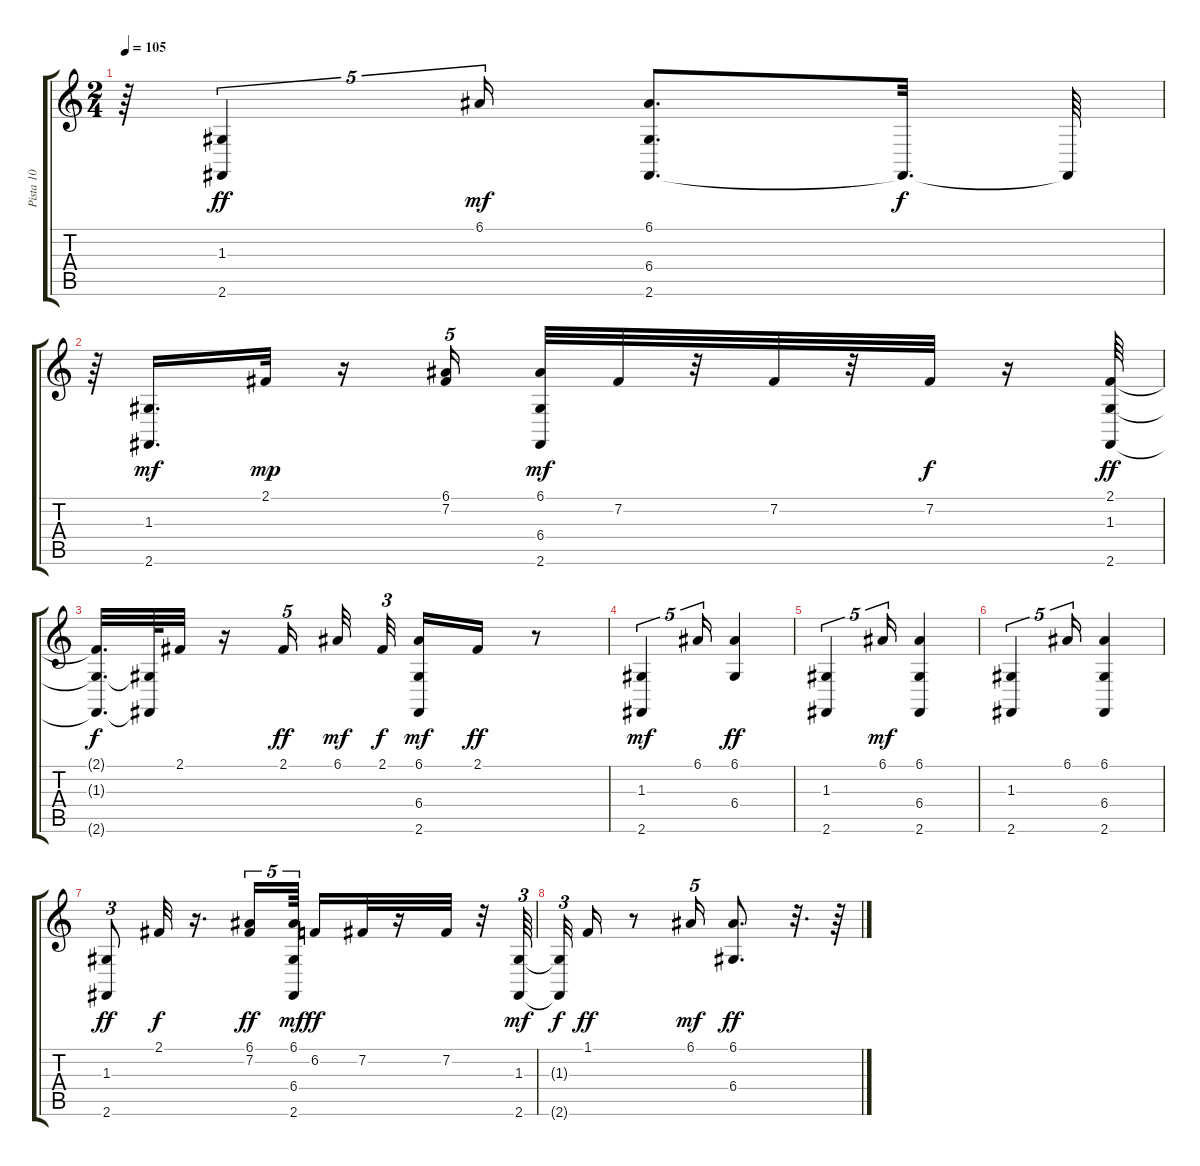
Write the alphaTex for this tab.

\track ("Pista 10" "Pista 10") {instrument drawbarorgan}
\staff {score tabs}
\tuning (E4 B3 G3 D3 A2 E2) {hide}
\ts (2 4)
\tempo 105
\clef g2
\ks c
r.64{dy ff} (1.3 2.6).4{tu (5 4)} 6.1.16{tu (5 4) dy mf} (6.1 6.4 2.6).8{d} 2.6{t}.32{d dy f} 2.6{t}.64 |
r.64 (1.3 2.6).16{d dy mf} 2.1.32{dy mp} r.16 (6.1 7.2).16{tu (5 4)} (6.1 6.4 2.6).32{dy mf} 7.2.32 r.32 7.2.32 r.32 7.2.32{dy f} r.16 (2.1 1.3 2.6).64{dy ff} |
(2.1{t} 1.3{t} 2.6{t}).32{d dy f} (1.3{t} 2.6{t}).64 2.1.32 r.16 2.1.16{tu (5 4) dy ff beam splitsecondary} 6.1.32{dy mf} 2.1.32{tu (3 2) dy f} (6.1 6.4 2.6).16{dy mf} 2.1.16{dy ff} r.8 |
(1.3 2.6).4{tu (5 4) dy mf} 6.1.16{tu (5 4)} (6.1 6.4).4{dy ff} |
(1.3 2.6).4{tu (5 4)} 6.1.16{tu (5 4) dy mf} (6.1 6.4 2.6).4 |
(1.3 2.6).4{tu (5 4)} 6.1.16{tu (5 4)} (6.1 6.4 2.6).4 |
(1.3 2.6).8{tu (3 2) dy ff} 2.1.32{dy f} r.16{d} (6.1 7.2).16{tu (5 4) dy ff} (6.1 6.4 2.6).64{tu (5 4) dy mf beam splitsecondary} 6.2.16{dy ff} 7.2.32 r.16 7.2.32 r.32 (1.3 2.6).64{tu (3 2) dy mf} |
(1.3{t} 2.6{t}).32{tu (3 2) dy f} 1.1.16{dy ff} r.8 6.1.16{tu (5 4) dy mf} (6.1 6.4).8{d dy ff} r.32{d} r.64
